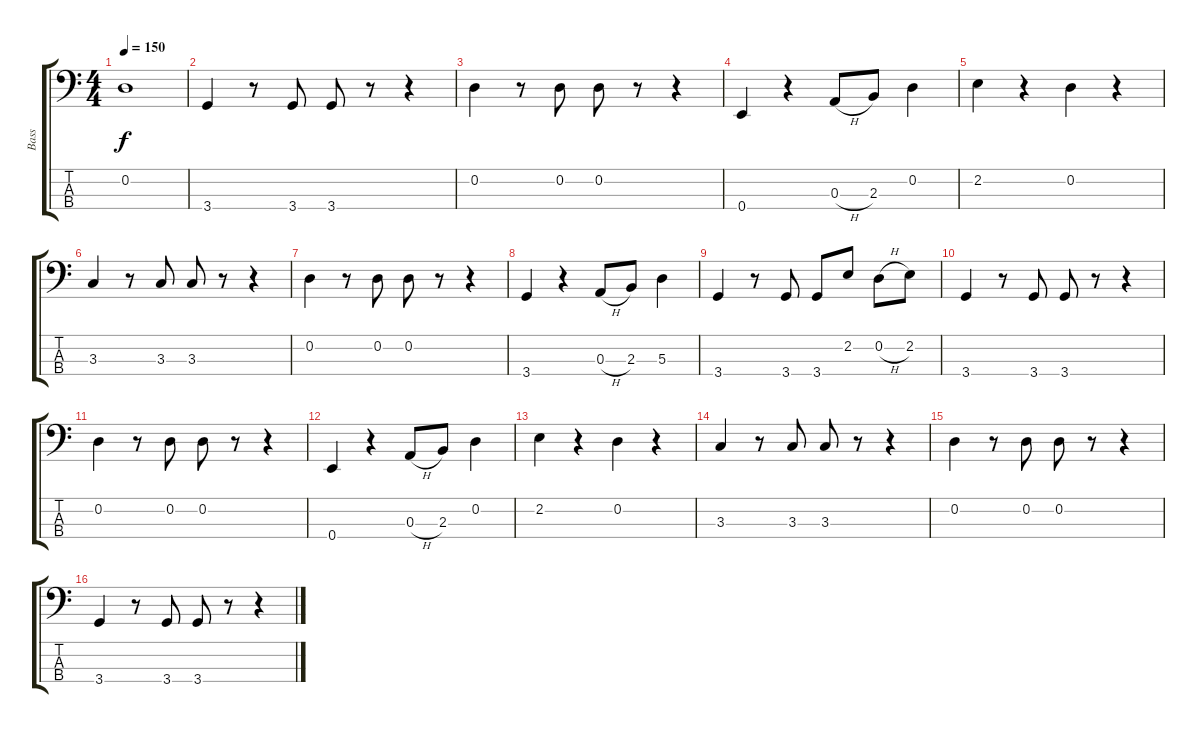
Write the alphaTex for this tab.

\track ("Bass" "Bass") {instrument electricbassfinger}
\staff {score tabs}
\tuning (G2 D2 A1 E1) {hide}
\ts (4 4)
\tempo 150
\clef f4
\ks c
0.2.1{dy f} |
3.4.4 r.8 3.4.8 3.4.8 r.8 r.4 |
0.2.4 r.8 0.2.8 0.2.8 r.8 r.4 |
0.4.4 r.4 0.3{h}.8 2.3.8 0.2.4 |
2.2.4 r.4 0.2.4 r.4 |
3.3.4 r.8 3.3.8 3.3.8 r.8 r.4 |
0.2.4 r.8 0.2.8 0.2.8 r.8 r.4 |
3.4.4 r.4 0.3{h}.8 2.3.8 5.3.4 |
3.4.4 r.8 3.4.8 3.4.8 2.2.8 0.2{h}.8 2.2.8 |
3.4.4 r.8 3.4.8 3.4.8 r.8 r.4 |
0.2.4 r.8 0.2.8 0.2.8 r.8 r.4 |
0.4.4 r.4 0.3{h}.8 2.3.8 0.2.4 |
2.2.4 r.4 0.2.4 r.4 |
3.3.4 r.8 3.3.8 3.3.8 r.8 r.4 |
0.2.4 r.8 0.2.8 0.2.8 r.8 r.4 |
3.4.4 r.8 3.4.8 3.4.8 r.8 r.4
